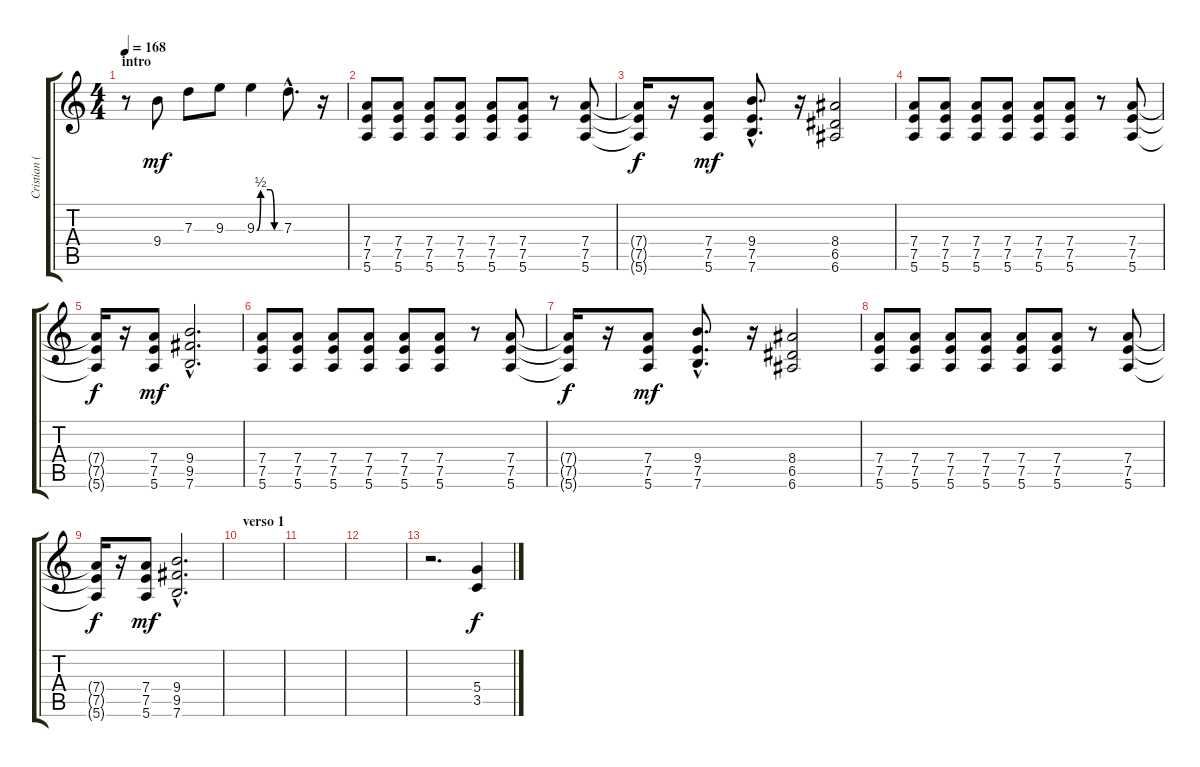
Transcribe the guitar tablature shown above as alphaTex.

\track ("Cristian (guitarra)" "Cristian (") {instrument distortionguitar}
\staff {score tabs}
\tuning (E4 B3 G3 D3 A2 E2) {hide}
\ts (4 4)
\section ("" "intro")
\tempo 168
\clef g2
\ks c
r.8{dy mf balance 0 instrument distortionguitar} 9.4.8 7.3.8 9.3.8 9.3{be (custom 0 0 10 2 35 2 45 0 60 0)}.4 7.3{hac}.8{d} r.16{balance 16} |
(7.4 7.5 5.6).8 (7.4 7.5 5.6).8 (7.4 7.5 5.6).8 (7.4 7.5 5.6).8 (7.4 7.5 5.6).8 (7.4 7.5 5.6).8 r.8 (7.4 7.5 5.6).8 |
(7.4{t} 7.5{t} 5.6{t}).16{dy f} r.16 (7.4 7.5 5.6).8{dy mf} (9.4{hac} 7.5{hac} 7.6{hac}).8{d} r.16 (8.4 6.5 6.6).2 |
(7.4 7.5 5.6).8 (7.4 7.5 5.6).8 (7.4 7.5 5.6).8 (7.4 7.5 5.6).8 (7.4 7.5 5.6).8 (7.4 7.5 5.6).8 r.8 (7.4 7.5 5.6).8 |
(7.4{t} 7.5{t} 5.6{t}).16{dy f} r.16 (7.4 7.5 5.6).8{dy mf} (9.4{hac} 9.5{hac} 7.6{hac}).2{d} |
(7.4 7.5 5.6).8 (7.4 7.5 5.6).8 (7.4 7.5 5.6).8 (7.4 7.5 5.6).8 (7.4 7.5 5.6).8 (7.4 7.5 5.6).8 r.8 (7.4 7.5 5.6).8 |
(7.4{t} 7.5{t} 5.6{t}).16{dy f} r.16 (7.4 7.5 5.6).8{dy mf} (9.4{hac} 7.5{hac} 7.6{hac}).8{d} r.16 (8.4 6.5 6.6).2 |
(7.4 7.5 5.6).8 (7.4 7.5 5.6).8 (7.4 7.5 5.6).8 (7.4 7.5 5.6).8 (7.4 7.5 5.6).8 (7.4 7.5 5.6).8 r.8 (7.4 7.5 5.6).8 |
(7.4{t} 7.5{t} 5.6{t}).16{dy f} r.16 (7.4 7.5 5.6).8{dy mf} (9.4{hac} 9.5{hac} 7.6{hac}).2{d} |
\section ("" "verso 1")
|
|
|
r.2{d} (5.4 3.5).4{dy f}
